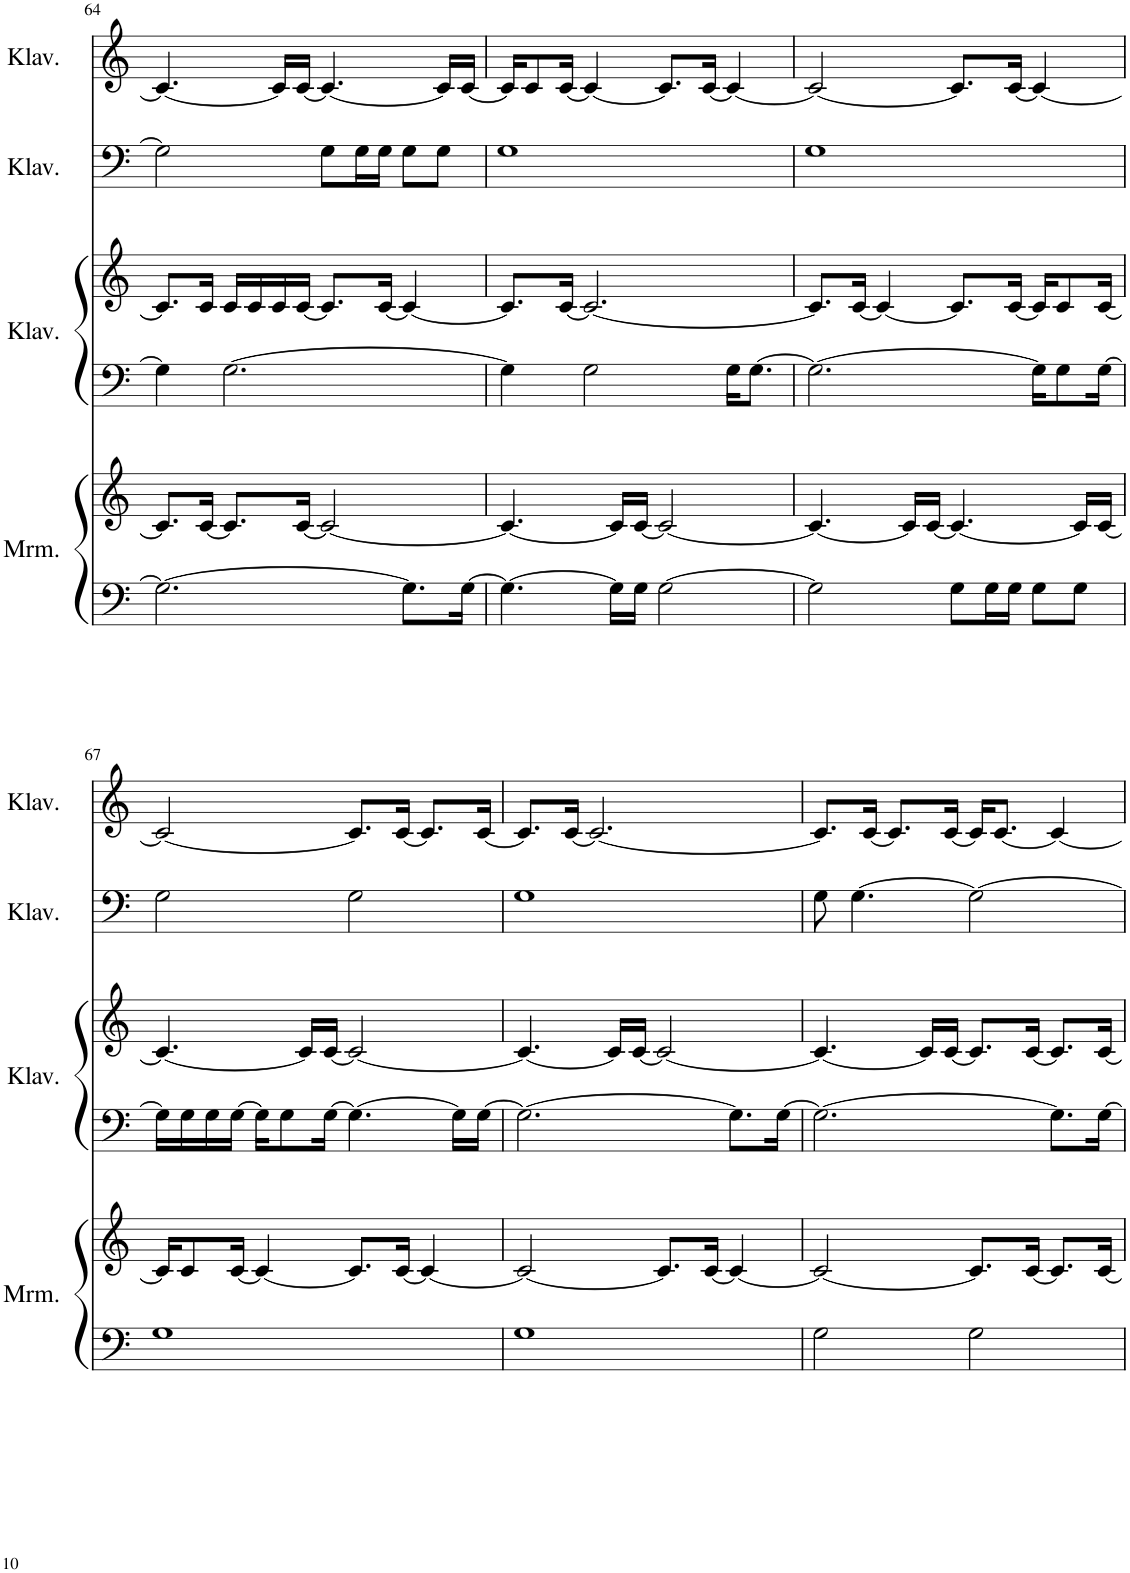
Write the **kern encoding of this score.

**kern	**kern	**kern	**kern	**kern	**kern
*part4	*part4	*part3	*part3	*part2	*part1
*staff6	*staff5	*staff4	*staff3	*staff2	*staff1
*I"Marimba	*	*I"Klavier	*	*I"Klavier	*I"Klavier
*I'Mrm.	*	*I'Klav.	*	*I'Klav.	*I'Klav.
!!LO:PB:g=z
*clefF4	*clefG2	*clefF4	*clefG2	*clefF4	*clefG2
*k[]	*k[]	*k[]	*k[]	*k[]	*k[]
*M4/4	*M4/4	*M4/4	*M4/4	*M4/4	*M4/4
=64	=64	=64	=64	=64	=64
2.G\_	8.c/L]	4G\]	8.c/L]	2G\]	4.c/_
.	[16c/Jk	.	16c/Jk	.	.
.	8.c/L]	[2.G\	16c/LL	.	.
.	.	.	16c/	.	.
.	.	.	16c/	.	16c/LL]
.	[16c/Jk	.	[16c/JJ	.	[16c/JJ
.	2c/_	.	8.c/L]	8G\L	4.c/_
.	.	.	.	16G\L	.
.	.	.	[16c/Jk	16G\JJ	.
8.G\L]	.	.	4c/_	8G\L	.
.	.	.	.	8G\J	16c/LL]
[16G\Jk	.	.	.	.	[16c/JJ
=65	=65	=65	=65	=65	=65
4.G\_	4.c/_	4G\]	8.c/L]	1G	16c/KL]
.	.	.	.	.	8c/
.	.	.	[16c/Jk	.	[16c/Jk
.	.	2G\	2.c/_	.	4c/_
16G\LL]	16c/LL]	.	.	.	.
16G\JJ	[16c/JJ	.	.	.	.
[2G\	2c/_	.	.	.	8.c/L]
.	.	.	.	.	[16c/Jk
.	.	16G\KL	.	.	4c/_
.	.	[8.G\J	.	.	.
=66	=66	=66	=66	=66	=66
2G\]	4.c/_	2.G\_	8.c/L]	1G	2c/_
.	.	.	[16c/Jk	.	.
.	.	.	4c/_	.	.
.	16c/LL]	.	.	.	.
.	[16c/JJ	.	.	.	.
8G\L	4.c/_	.	8.c/L]	.	8.c/L]
16G\L	.	.	.	.	.
16G\JJ	.	.	[16c/Jk	.	[16c/Jk
8G\L	.	16G\KL]	16c/KL]	.	4c/_
.	.	8G\	8c/	.	.
8G\J	16c/LL]	.	.	.	.
.	[16c/JJ	[16G\Jk	[16c/Jk	.	.
!!LO:LB:g=z
=67	=67	=67	=67	=67	=67
1G	16c/KL]	16G\LL]	4.c/_	2G\	2c/_
.	8c/	16G\	.	.	.
.	.	16G\	.	.	.
.	[16c/Jk	[16G\JJ	.	.	.
.	4c/_	16G\KL]	.	.	.
.	.	8G\	.	.	.
.	.	.	16c/LL]	.	.
.	.	[16G\Jk	[16c/JJ	.	.
.	8.c/L]	4.G\_	2c/_	2G\	8.c/L]
.	[16c/Jk	.	.	.	[16c/Jk
.	4c/_	.	.	.	8.c/L]
.	.	16G\LL]	.	.	.
.	.	[16G\JJ	.	.	[16c/Jk
=68	=68	=68	=68	=68	=68
1G	2c/_	2.G\_	4.c/_	1G	8.c/L]
.	.	.	.	.	[16c/Jk
.	.	.	.	.	2.c/_
.	.	.	16c/LL]	.	.
.	.	.	[16c/JJ	.	.
.	8.c/L]	.	2c/_	.	.
.	[16c/Jk	.	.	.	.
.	4c/_	8.G\L]	.	.	.
.	.	[16G\Jk	.	.	.
=69	=69	=69	=69	=69	=69
2G\	2c/_	2.G\_	4.c/_	8G\	8.c/L]
.	.	.	.	[4.G\	.
.	.	.	.	.	[16c/Jk
.	.	.	.	.	8.c/L]
.	.	.	16c/LL]	.	.
.	.	.	[16c/JJ	.	[16c/Jk
2G\	8.c/L]	.	8.c/L]	2G\_	16c/KL]
.	.	.	.	.	[8.c/J
.	[16c/Jk	.	[16c/Jk	.	.
.	8.c/L]	8.G\L]	8.c/L]	.	4c/_
.	[16c/Jk	[16G\Jk	[16c/Jk	.	.
=	=	=	=	=	=
*-	*-	*-	*-	*-	*-
